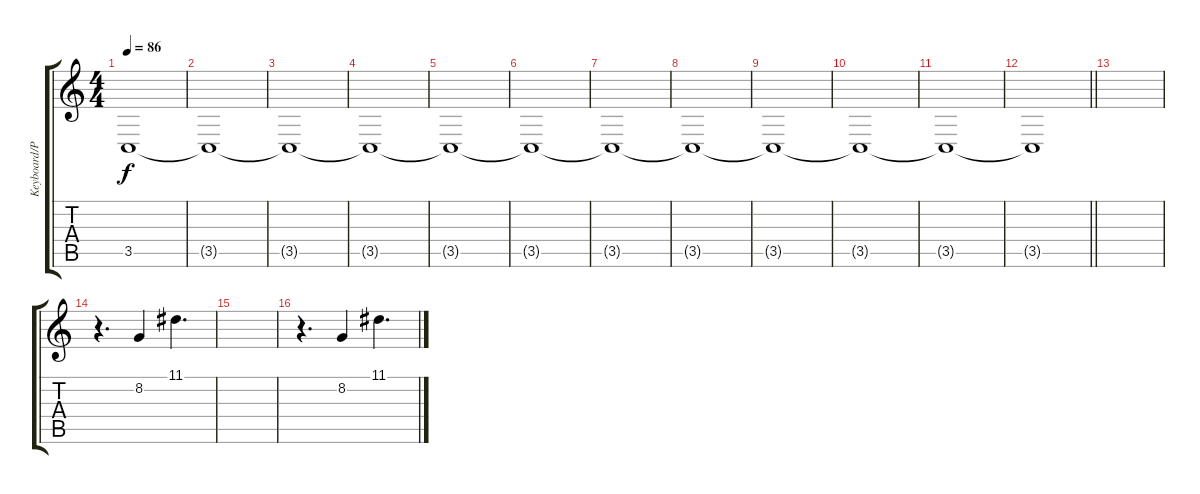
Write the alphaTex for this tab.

\track ("Keyboard/Pad" "Keyboard/P") {instrument brightacousticpiano}
\staff {score tabs}
\tuning (E4 B3 G3 D3 A2 E2) {hide}
\ts (4 4)
\tempo 86
\clef g2
\ks aminor
3.5.1{dy f} |
3.5{t}.1 |
3.5{t}.1 |
3.5{t}.1 |
3.5{t}.1 |
3.5{t}.1 |
3.5{t}.1 |
3.5{t}.1 |
3.5{t}.1 |
3.5{t}.1 |
3.5{t}.1 |
\barLineRight lightlight
3.5{t}.1 |
|
r.4{d} 8.2.4 11.1.4{d} |
|
r.4{d} 8.2.4 11.1.4{d}
